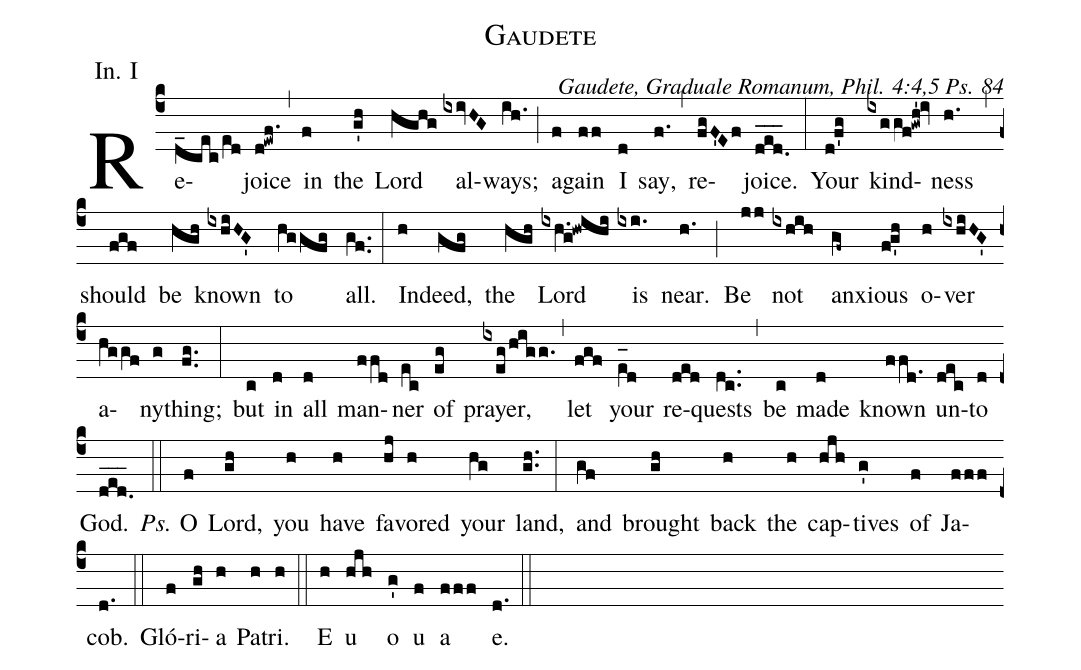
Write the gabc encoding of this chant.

name: Gaudete;
office-part: Introitus;
mode: 1;
annotation: In. I;
commentary: Gaudete, Graduale Romanum, Phil. 4:4,5 Ps. 84;
%%
(c4)Re(d_cec/e[ll:1]d)joice(d!ewf.) (,) in(f) the(g'h) Lord(hghg) al(ixivHG)ways;(ih.) (;)
a(f)gain(ff) I(d) say,(f.) (,) re(fgF'Ef)joice.(ded___.) (:)

Your(d!f'g) kind(ixggf!gwh'!iv)ness(h.) (,) should(fgf) be(hgh) known(ixhiHG') to(hggfg) all.(gf..) (:)

In(h)deed,(gfg) the(hgh) Lord(ixh.g!hwihi) is(ixi.) near.(h.) (;)
Be(jj) not(ixhih)
anx(gf~)ious(fg'h) o(h)ver(ixhiHG') a(hggf)ny(g)thing;(fg..) (:) but(c) in(d) all(d) man(ffd)ner(ec) of(eg) prayer,(ixeg/higg.) (,)
let(fgf) your(e_[oh:h][ll:1]d)
re(ded)quests(dc..) (,)
be(c) made(d) known(ffd.) un(dec)to(d) God.(ded___.) (::)

<i>Ps.</i> O(f) Lord,(gh) you(h) have(h) fa(hj)vored(h) your(hg) land,(gh..) (:)
and(gf) brought(gh) back(h) the(h) cap(hjh)tives(g') of(f) Ja(fff)cob.(d.) (::)

Gló(f)ri(gh)a(h) Pa(h)tri.(h) (::) E(h) u(hjh) o(g') u(f) a(fff) e.(d.) (::)
